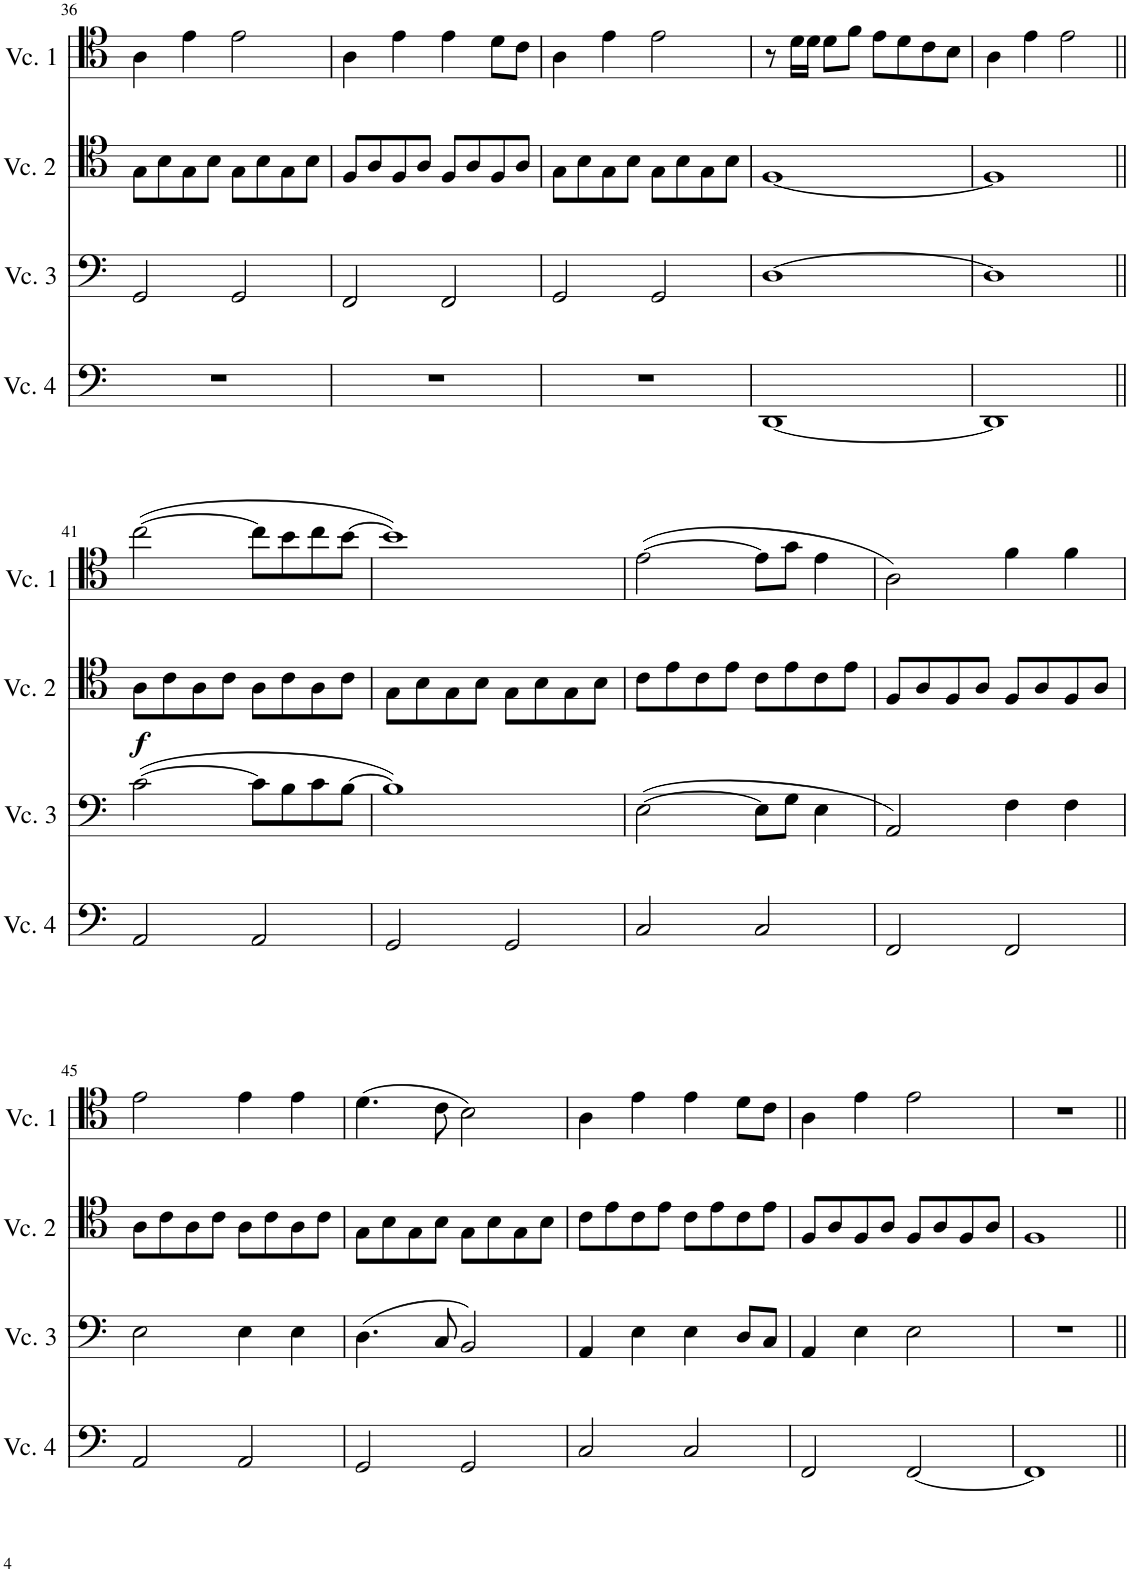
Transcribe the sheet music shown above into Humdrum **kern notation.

**kern	**kern	**kern	**dynam	**kern
*part4	*part3	*part2	*part2	*part1
*staff4	*staff3	*staff2	*staff2	*staff1
*I"Cello 4	*I"Cello 3	*I"Cello 2	*	*I"Cello 1
!!LO:PB:g=z
*clefF4	*clefF4	*clefC4	*	*clefC4
*k[]	*k[]	*k[]	*	*k[]
*M4/4	*M4/4	*M4/4	*	*M4/4
=36	=36	=36	=36	=36
1r	2GG/	8G\L	.	4A\
.	.	8B\	.	.
.	.	8G\	.	4e\
.	.	8B\J	.	.
.	2GG/	8G\L	.	2e\
.	.	8B\	.	.
.	.	8G\	.	.
.	.	8B\J	.	.
=37	=37	=37	=37	=37
1r	2FF/	8F/L	.	4A\
.	.	8A/	.	.
.	.	8F/	.	4e\
.	.	8A/J	.	.
.	2FF/	8F/L	.	4e\
.	.	8A/	.	.
.	.	8F/	.	8d\L
.	.	8A/J	.	8c\J
=38	=38	=38	=38	=38
1r	2GG/	8G\L	.	4A\
.	.	8B\	.	.
.	.	8G\	.	4e\
.	.	8B\J	.	.
.	2GG/	8G\L	.	2e\
.	.	8B\	.	.
.	.	8G\	.	.
.	.	8B\J	.	.
=39	=39	=39	=39	=39
[1DD	[1D	[1F	.	8r
.	.	.	.	16d\LL
.	.	.	.	16d\JJ
.	.	.	.	8d\L
.	.	.	.	8f\J
.	.	.	.	8e\L
.	.	.	.	8d\
.	.	.	.	8c\
.	.	.	.	8B\J
=40	=40	=40	=40	=40
1DD]	1D]	1F]	.	4A\
.	.	.	.	4e\
.	.	.	.	2e\
!!LO:LB:g=z
=41||	=41||	=41||	=41||	=41||
!	!	!	!LO:DY:b	!
2AA/	([2c\	8A\L	f	([2cc\
.	.	8c\	.	.
.	.	8A\	.	.
.	.	8c\J	.	.
2AA/	8c\L]	8A\L	.	8cc\L]
.	8B\	8c\	.	8b\
.	8c\	8A\	.	8cc\
.	[8B\J	8c\J	.	[8b\J
=42	=42	=42	=42	=42
2GG/	1B])	8G\L	.	1b])
.	.	8B\	.	.
.	.	8G\	.	.
.	.	8B\J	.	.
2GG/	.	8G\L	.	.
.	.	8B\	.	.
.	.	8G\	.	.
.	.	8B\J	.	.
=43	=43	=43	=43	=43
2C/	([2E\	8c\L	.	([2e\
.	.	8e\	.	.
.	.	8c\	.	.
.	.	8e\J	.	.
2C/	8E\L]	8c\L	.	8e\L]
.	8G\J	8e\	.	8g\J
.	4E\	8c\	.	4e\
.	.	8e\J	.	.
=44	=44	=44	=44	=44
2FF/	2AA/)	8F/L	.	2A\)
.	.	8A/	.	.
.	.	8F/	.	.
.	.	8A/J	.	.
2FF/	4F\	8F/L	.	4f\
.	.	8A/	.	.
.	4F\	8F/	.	4f\
.	.	8A/J	.	.
!!LO:LB:g=z
=45	=45	=45	=45	=45
2AA/	2E\	8A\L	.	2e\
.	.	8c\	.	.
.	.	8A\	.	.
.	.	8c\J	.	.
2AA/	4E\	8A\L	.	4e\
.	.	8c\	.	.
.	4E\	8A\	.	4e\
.	.	8c\J	.	.
=46	=46	=46	=46	=46
2GG/	(4.D\	8G\L	.	(4.d\
.	.	8B\	.	.
.	.	8G\	.	.
.	8C/	8B\J	.	8c\
2GG/	2BB/)	8G\L	.	2B\)
.	.	8B\	.	.
.	.	8G\	.	.
.	.	8B\J	.	.
=47	=47	=47	=47	=47
2C/	4AA/	8c\L	.	4A\
.	.	8e\	.	.
.	4E\	8c\	.	4e\
.	.	8e\J	.	.
2C/	4E\	8c\L	.	4e\
.	.	8e\	.	.
.	8D/L	8c\	.	8d\L
.	8C/J	8e\J	.	8c\J
=48	=48	=48	=48	=48
2FF/	4AA/	8F/L	.	4A\
.	.	8A/	.	.
.	4E\	8F/	.	4e\
.	.	8A/J	.	.
[2FF/	2E\	8F/L	.	2e\
.	.	8A/	.	.
.	.	8F/	.	.
.	.	8A/J	.	.
=49	=49	=49	=49	=49
1FF]	1r	1F	.	1r
=||	=||	=||	=||	=||
*-	*-	*-	*-	*-
